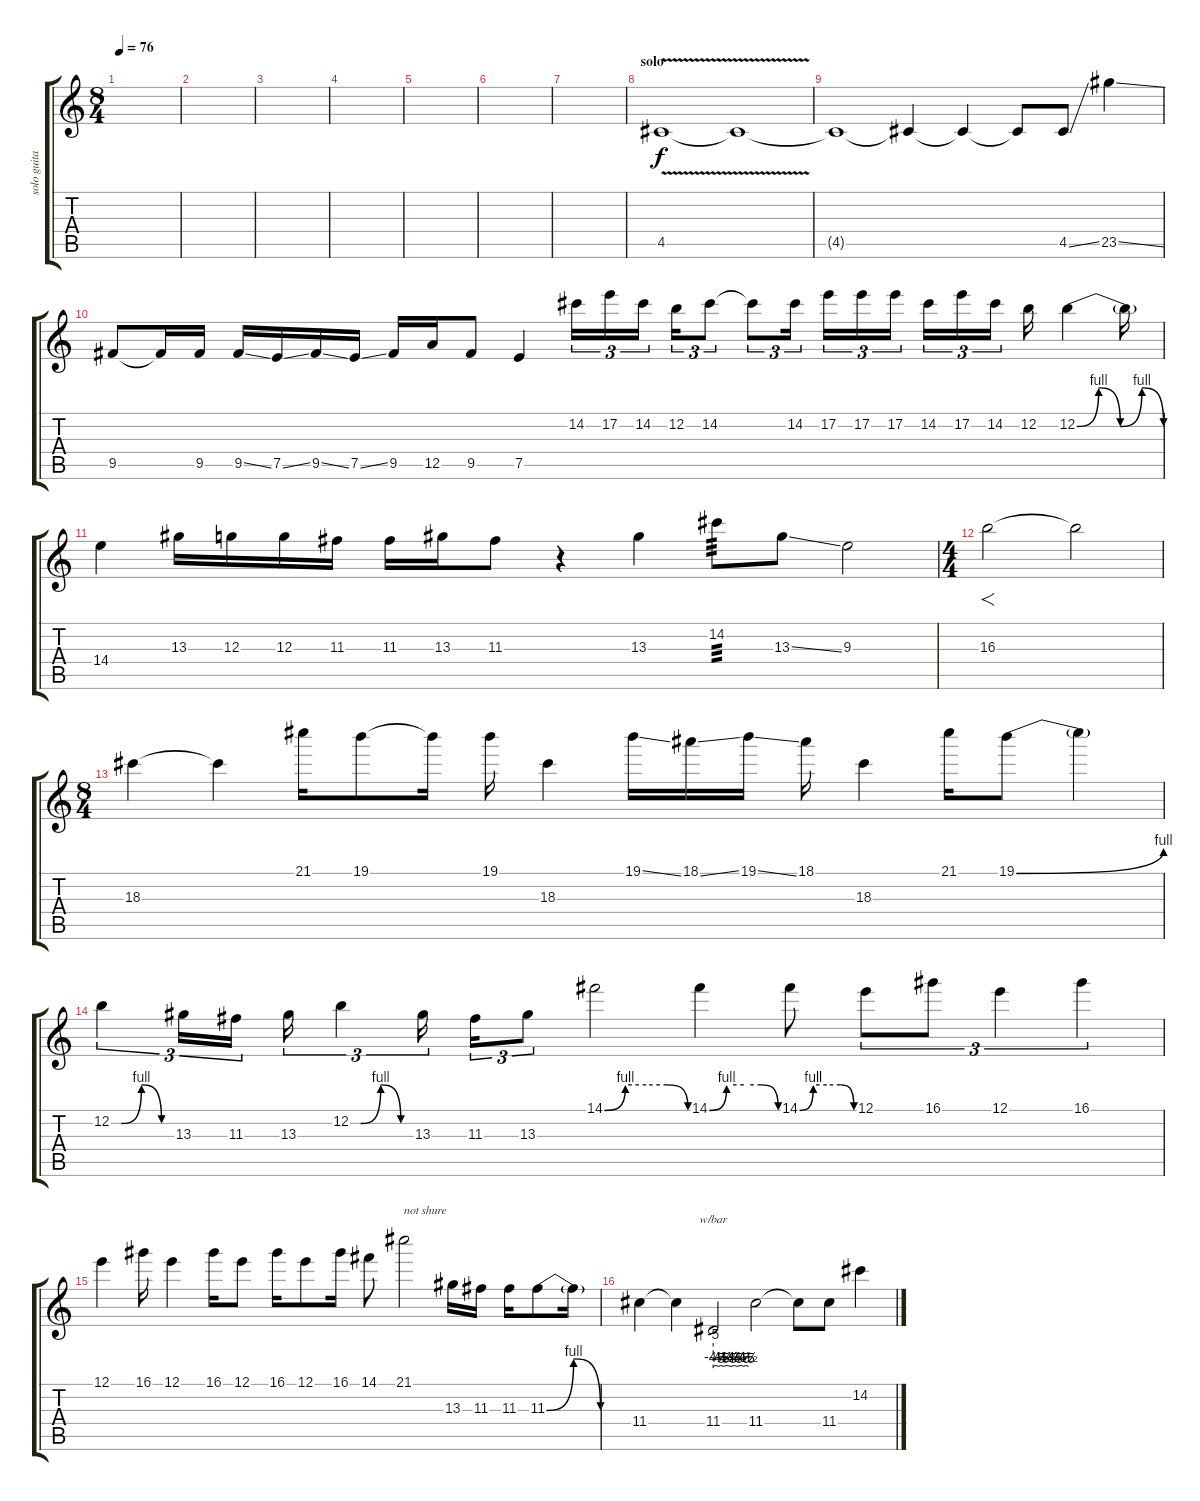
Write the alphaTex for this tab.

\track ("solo guitare" "solo guita") {instrument distortionguitar}
\staff {score tabs}
\tuning (E4 B3 G3 D3 A2 E2) {hide}
\ts (8 4)
\tempo 76
\clef g2
\ks c
|
|
|
|
|
|
|
\section ("" "solo")
4.5{v}.1 4.5{t}.1 |
4.5{t}.1 4.5{t}.4 4.5{t}.4 4.5{t}.8 4.5{ss}.8 23.5{ss}.4 |
9.5.8 9.5{t}.16 9.5.16 9.5{ss}.16 7.5{ss}.16 9.5{ss}.16 7.5{ss}.16 9.5.16 12.5.16 9.5.8 7.5.4 14.2.16{tu (3 2)} 17.2.16{tu (3 2)} 14.2.16{tu (3 2)} 12.2.16{tu (3 2)} 14.2.8{tu (3 2)} 14.2{t}.8{tu (3 2)} 14.2.16{tu (3 2)} 17.2.16{tu (3 2)} 17.2.16{tu (3 2)} 17.2.16{tu (3 2)} 14.2.16{tu (3 2)} 17.2.16{tu (3 2)} 14.2.16{tu (3 2)} 12.2.16 12.2{be (custom 0 0 15 4 30 0 45 4 60 0)}.4 12.2{t}.16 |
14.4.4 13.3.16 12.3.16 12.3.16 11.3.16 11.3.16 13.3.16 11.3.8 r.4 13.3.4 14.2.8{tp 3} 13.3{ss}.8 9.3.2 |
\ts (4 4)
16.3.2{f} 16.3{t}.2 |
\ts (8 4)
18.3.4 18.3{t}.4 21.1.16 19.1.8 19.1{t}.16 19.1.16 18.3.4 19.1{ss}.16 18.1{ss}.16 19.1{ss}.16 18.1.16 18.3.4 21.1.16 19.1{be (bend 0 0 60 4)}.8 19.1{t}.4 |
12.2{be (custom 0 0 10 0 30 4 50 0 60 0)}.4{tu (3 2)} 13.3.16{tu (3 2)} 11.3.16{tu (3 2)} 13.3.16{tu (3 2)} 12.2{be (custom 0 0 10 0 30 4 50 0 60 0)}.4{tu (3 2)} 13.3.16{tu (3 2)} 11.3.16{tu (3 2)} 13.3.8{tu (3 2)} 14.1{be (custom 0 0 15 4 30 4 45 4 60 0)}.2 14.1{be (custom 0 0 15 4 30 4 45 4 60 0)}.4 14.1{be (custom 0 0 15 4 30 4 45 4 60 0)}.8 12.1.8{tu (3 2)} 16.1.8{tu (3 2)} 12.1.4{tu (3 2)} 16.1.4{tu (3 2)} |
12.1.4 16.1.16 12.1.4 16.1.16 12.1.8 16.1.16 12.1.8 16.1.16 14.1.8 21.1.2{txt "not shure"} 13.3.16 11.3.16 11.3.16 11.3{be (bendrelease 0 0 30 4 30 4 60 0)}.8 11.3{t}.16 |
11.4.4 11.4{t}.4 11.4.2{tbe (custom default 0 -20 5 -18 9 -20 13 -18 17 -20 23 -18 30 -20 36 -18 40 -20 47 -18 52 -20 55 -18 60 -20)} 11.4.2 11.4{t}.8 11.4.8 14.2.4
